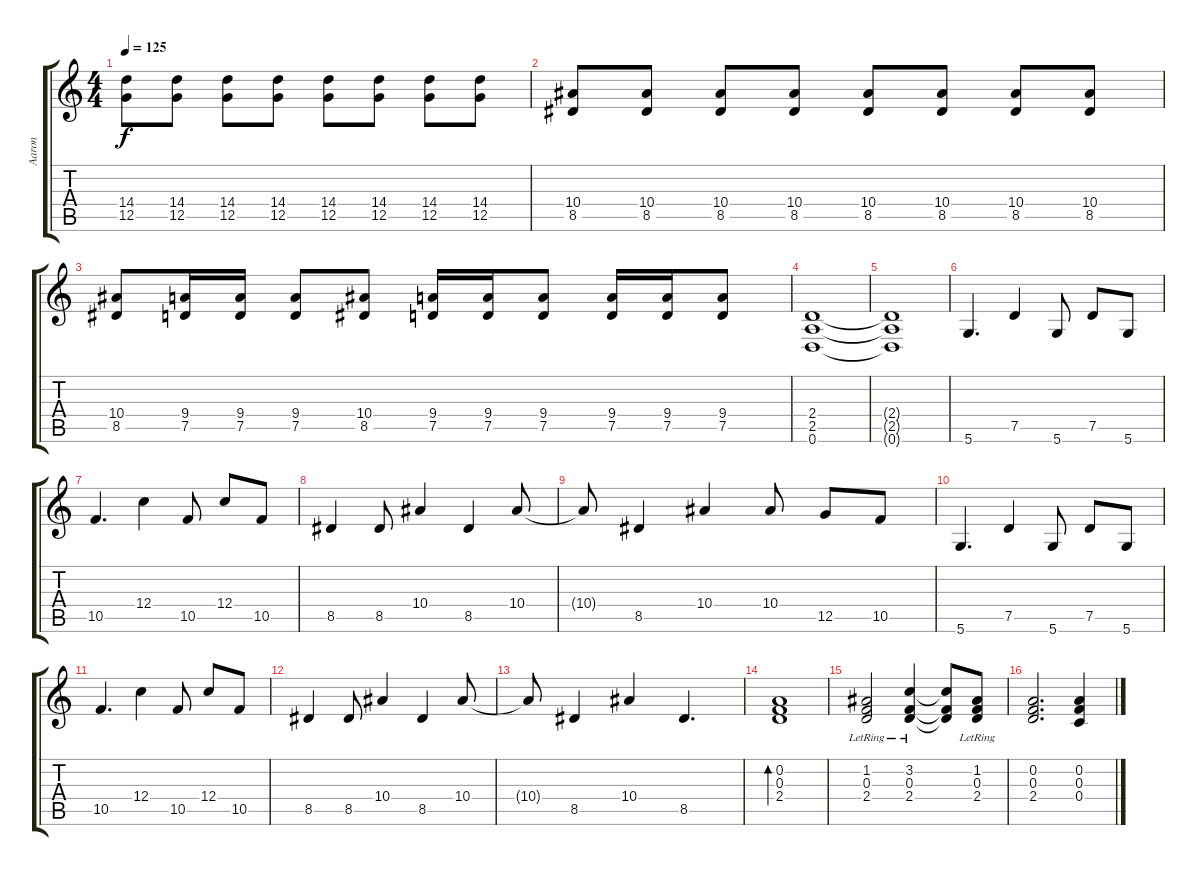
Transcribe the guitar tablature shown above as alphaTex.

\track ("Aaron" "Aaron") {instrument distortionguitar}
\staff {score tabs}
\tuning (D4 A3 F3 C3 G2 D2) {hide}
\ts (4 4)
\tempo 125
\clef g2
\ks c
(14.4 12.5).8{dy f} (14.4 12.5).8 (14.4 12.5).8 (14.4 12.5).8 (14.4 12.5).8 (14.4 12.5).8 (14.4 12.5).8 (14.4 12.5).8 |
(10.4 8.5).8 (10.4 8.5).8 (10.4 8.5).8 (10.4 8.5).8 (10.4 8.5).8 (10.4 8.5).8 (10.4 8.5).8 (10.4 8.5).8 |
(10.4 8.5).8 (9.4 7.5).16 (9.4 7.5).16 (9.4 7.5).8 (10.4 8.5).8 (9.4 7.5).16 (9.4 7.5).16 (9.4 7.5).8 (9.4 7.5).16 (9.4 7.5).16 (9.4 7.5).8 |
(2.4 2.5 0.6).1 |
(2.4{t} 2.5{t} 0.6{t}).1 |
5.6.4{d} 7.5.4 5.6.8 7.5.8 5.6.8 |
10.5.4{d} 12.4.4 10.5.8 12.4.8 10.5.8 |
8.5.4 8.5.8 10.4.4 8.5.4 10.4.8 |
10.4{t}.8 8.5.4 10.4.4 10.4.8 12.5.8 10.5.8 |
5.6.4{d} 7.5.4 5.6.8 7.5.8 5.6.8 |
10.5.4{d} 12.4.4 10.5.8 12.4.8 10.5.8 |
8.5.4 8.5.8 10.4.4 8.5.4 10.4.8 |
10.4{t}.8 8.5.4 10.4.4 8.5.4{d} |
(0.2 0.3 2.4).1{bd 30 instrument acousticguitarsteel} |
(1.2 0.3 2.4{lr}).2 (3.2 0.3 2.4{lr}).4 (3.2{t} 0.3{t} 2.4{t}).8 (1.2 0.3 2.4{lr}).8 |
(0.2 0.3 2.4).2{d} (0.2 0.3 0.4).4
